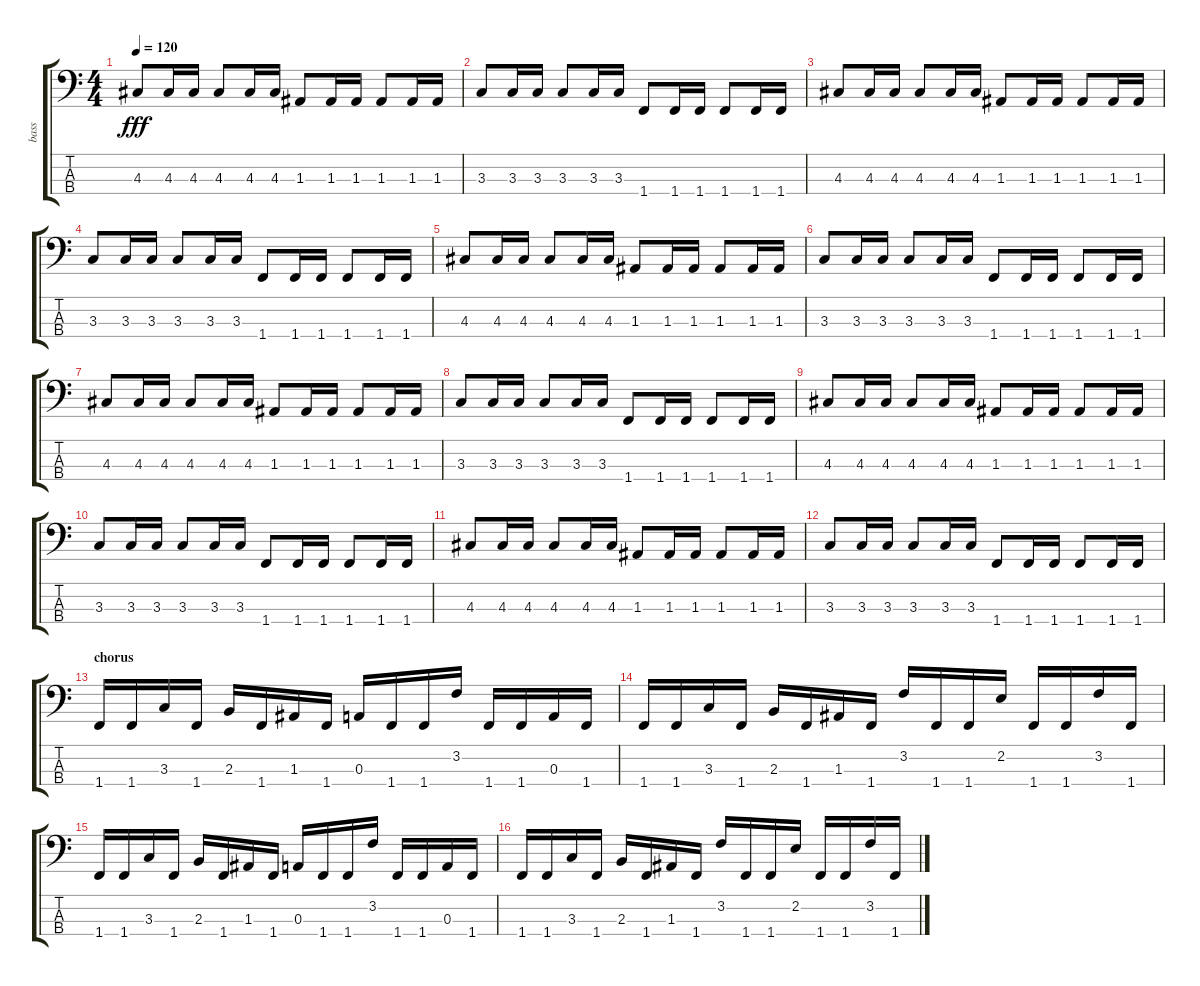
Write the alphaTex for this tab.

\track ("bass" "bass") {instrument electricbassfinger}
\staff {score tabs}
\tuning (G2 D2 A1 E1) {hide}
\ts (4 4)
\tempo 120
\clef f4
\ks c
4.3.8{dy fff} 4.3.16 4.3.16 4.3.8 4.3.16 4.3.16 1.3.8 1.3.16 1.3.16 1.3.8 1.3.16 1.3.16 |
3.3.8 3.3.16 3.3.16 3.3.8 3.3.16 3.3.16 1.4.8 1.4.16 1.4.16 1.4.8 1.4.16 1.4.16 |
4.3.8 4.3.16 4.3.16 4.3.8 4.3.16 4.3.16 1.3.8 1.3.16 1.3.16 1.3.8 1.3.16 1.3.16 |
3.3.8 3.3.16 3.3.16 3.3.8 3.3.16 3.3.16 1.4.8 1.4.16 1.4.16 1.4.8 1.4.16 1.4.16 |
4.3.8 4.3.16 4.3.16 4.3.8 4.3.16 4.3.16 1.3.8 1.3.16 1.3.16 1.3.8 1.3.16 1.3.16 |
3.3.8 3.3.16 3.3.16 3.3.8 3.3.16 3.3.16 1.4.8 1.4.16 1.4.16 1.4.8 1.4.16 1.4.16 |
4.3.8 4.3.16 4.3.16 4.3.8 4.3.16 4.3.16 1.3.8 1.3.16 1.3.16 1.3.8 1.3.16 1.3.16 |
3.3.8 3.3.16 3.3.16 3.3.8 3.3.16 3.3.16 1.4.8 1.4.16 1.4.16 1.4.8 1.4.16 1.4.16 |
4.3.8 4.3.16 4.3.16 4.3.8 4.3.16 4.3.16 1.3.8 1.3.16 1.3.16 1.3.8 1.3.16 1.3.16 |
3.3.8 3.3.16 3.3.16 3.3.8 3.3.16 3.3.16 1.4.8 1.4.16 1.4.16 1.4.8 1.4.16 1.4.16 |
4.3.8 4.3.16 4.3.16 4.3.8 4.3.16 4.3.16 1.3.8 1.3.16 1.3.16 1.3.8 1.3.16 1.3.16 |
3.3.8 3.3.16 3.3.16 3.3.8 3.3.16 3.3.16 1.4.8 1.4.16 1.4.16 1.4.8 1.4.16 1.4.16 |
\section ("" "chorus")
1.4.16 1.4.16 3.3.16 1.4.16 2.3.16 1.4.16 1.3.16 1.4.16 0.3.16 1.4.16 1.4.16 3.2.16 1.4.16 1.4.16 0.3.16 1.4.16 |
1.4.16 1.4.16 3.3.16 1.4.16 2.3.16 1.4.16 1.3.16 1.4.16 3.2.16 1.4.16 1.4.16 2.2.16 1.4.16 1.4.16 3.2.16 1.4.16 |
1.4.16 1.4.16 3.3.16 1.4.16 2.3.16 1.4.16 1.3.16 1.4.16 0.3.16 1.4.16 1.4.16 3.2.16 1.4.16 1.4.16 0.3.16 1.4.16 |
1.4.16 1.4.16 3.3.16 1.4.16 2.3.16 1.4.16 1.3.16 1.4.16 3.2.16 1.4.16 1.4.16 2.2.16 1.4.16 1.4.16 3.2.16 1.4.16
